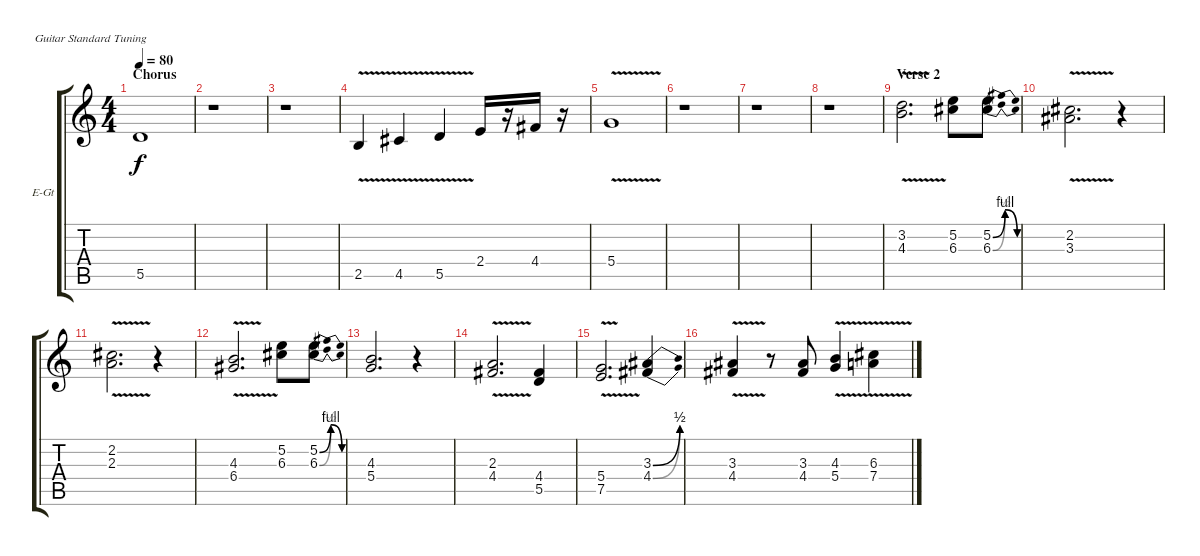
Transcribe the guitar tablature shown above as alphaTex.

\bracketExtendMode groupsimilarinstruments
\firstSystemTrackNameOrientation horizontal
\otherSystemsTrackNameOrientation horizontal
\track ("Electric guitars 5, 6" "E-Gt") {instrument distortionguitar}
\staff {score tabs}
\tuning (E4 B3 G3 D3 A2 E2)
\ts (4 4)
\section ("" "Chorus")
\tempo 80
\clef g2
\ks c
5.5.1{dy f} |
r.1 |
r.1 |
2.5{v}.4 4.5{v}.4 5.5{v}.4 2.4.16 r.16 4.4.16 r.16 |
5.4{v}.1 |
r.1 |
r.1 |
r.1 |
\section ("" "Verse 2")
(3.2{v} 4.3{v}).2{d} (5.2 6.3).8 (5.2{be (bendrelease 0 0 30 4 30 4 60 0)} 6.3{be (bendrelease 0 0 30 2 30 2 60 0)}).8 |
(2.2{v} 3.3{v}).2{d} r.4 |
(2.2{v} 2.3{v}).2{d} r.4 |
(4.3{v} 6.4{v}).2{d} (5.2 6.3).8 (5.2{be (bendrelease 0 0 30 4 30 4 60 0)} 6.3{be (bendrelease 0 0 30 2 30 2 60 0)}).8 |
(4.3 5.4).2{d} r.4 |
(2.3{v} 4.4{v}).2{d} (4.4 5.5).4 |
(5.4{v} 7.5{v}).2{d} (3.3{be (bend 0 0 60 2)} 4.4{be (bend 0 0 60 2)}).4 |
(3.3{v} 4.4{v}).4 r.8 (3.3 4.4).8 (4.3{v} 5.4{v}).4 (6.3{v} 7.4{v}).4
